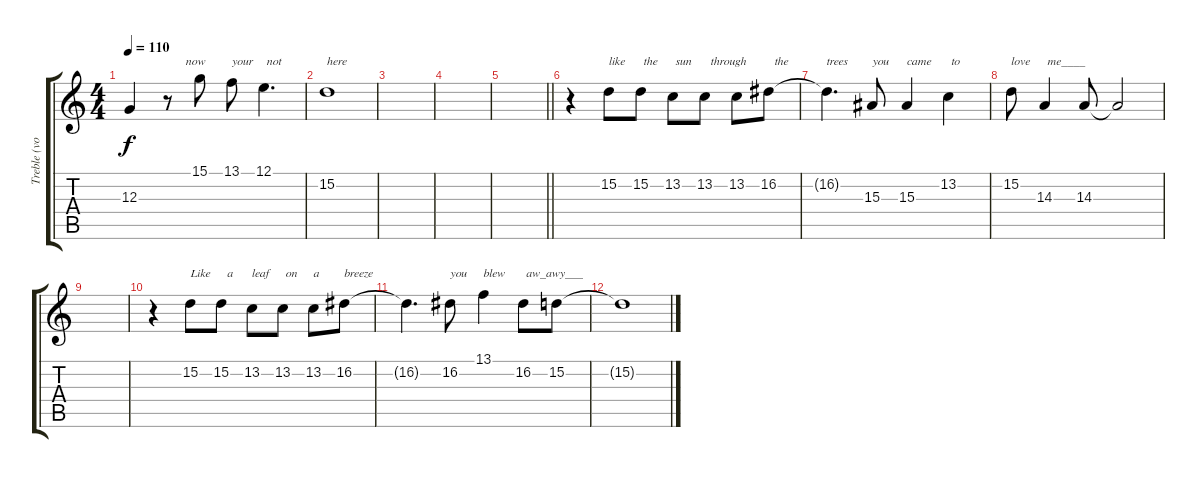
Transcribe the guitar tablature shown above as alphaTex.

\track ("Treble (vocal)" "Treble (vo") {solo instrument acousticgrandpiano}
\staff {score tabs}
\tuning (E4 B3 G3 D3 A2 E2) {hide}
\ts (4 4)
\tempo 110
\clef g2
\ks c
12.3{t}.4{dy f} r.8{txt "      now"} 15.1.8 13.1.8{txt "your"} 12.1.4{d txt " not"} |
15.2.1{txt "here"} |
|
|
\barLineRight lightlight
|
r.4 15.2.8{txt "like"} 15.2.8{txt " the"} 13.2.8{txt " sun"} 13.2.8{txt "  through"} 13.2.8 16.2.8{txt "  the"} |
16.2{t}.4{d txt "trees"} 15.3.8{txt "you"} 15.3.4{txt "came"} 13.2.4{txt " to"} |
15.2.8{txt "love"} 14.3.4{txt " me____"} 14.3.8 14.3{t}.2 |
|
r.4 15.2.8{txt "Like"} 15.2.8{txt "  a"} 13.2.8{txt "leaf"} 13.2.8{txt " on"} 13.2.8{txt "a"} 16.2.8{txt "breeze"} |
16.2{t}.4{d} 16.2.8{txt "you"} 13.1.4{txt "blew"} 16.2.8{txt " aw_awy___"} 15.2.8 |
15.2{t}.1
